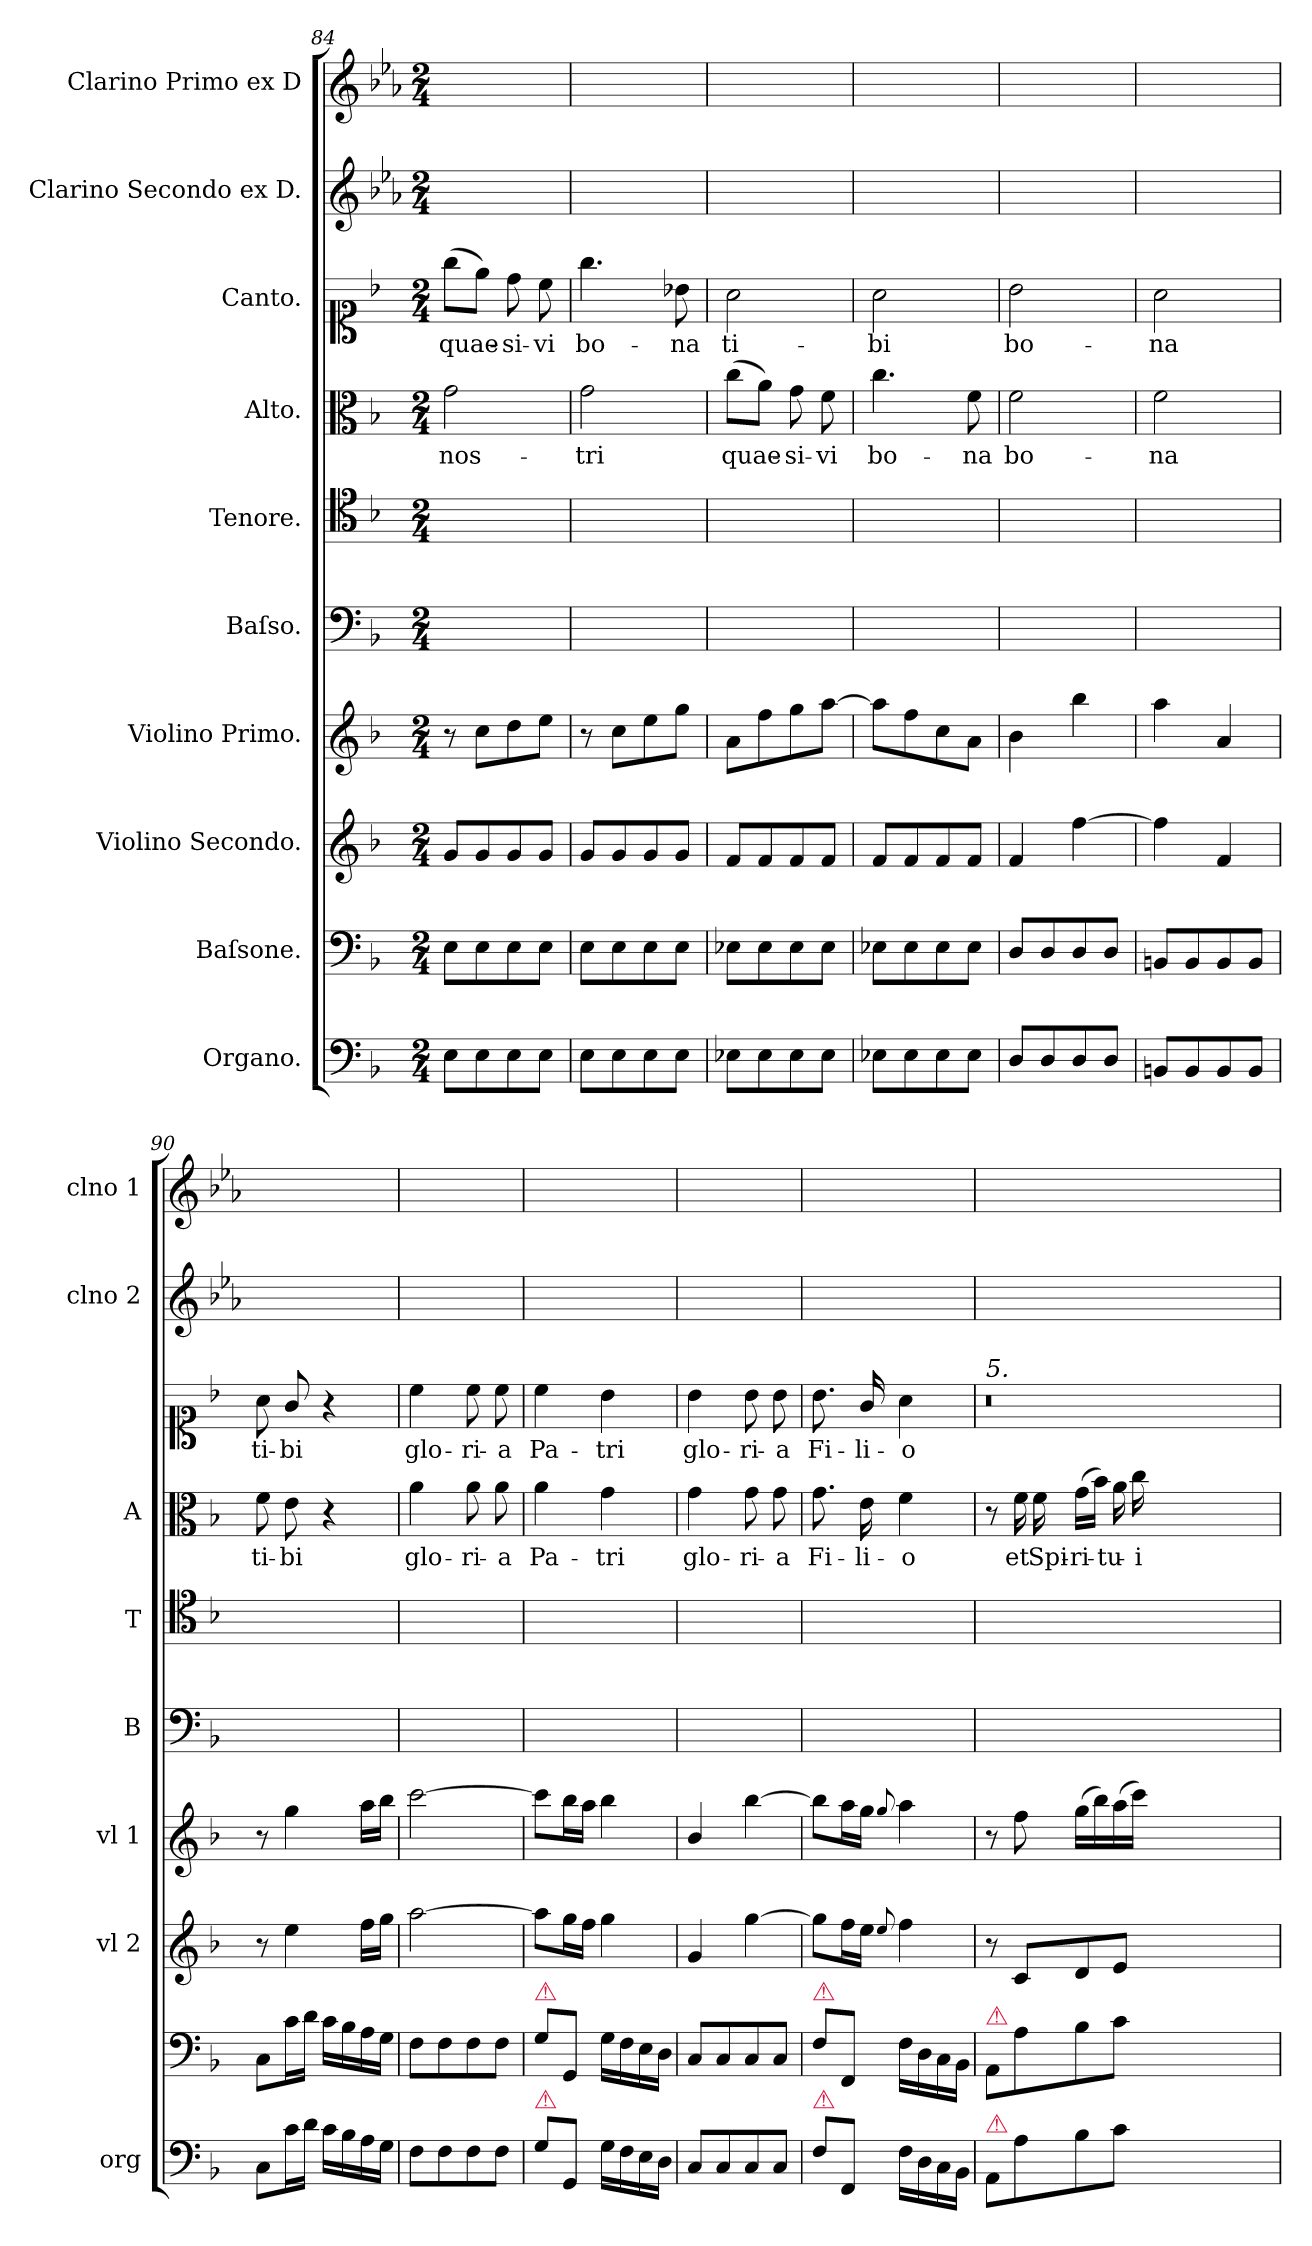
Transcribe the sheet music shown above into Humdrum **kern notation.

**kern	**kern	**kern	**kern	**kern	**kern	**kern	**text	**kern	**text	**kern	**kern
*part10	*part9	*part8	*part7	*part6	*part5	*part4	*part4	*part3	*part3	*part2	*part1
*staff10	*staff9	*staff8	*staff7	*staff6	*staff5	*staff4	*staff4	*staff3	*staff3	*staff2	*staff1
*I"Organo.	*I"Baſsone.	*I"Violino Secondo.	*I"Violino Primo.	*I"Baſso.	*I"Tenore.	*I"Alto.	*	*I"Canto.	*	*I"Clarino Secondo ex D.	*I"Clarino Primo ex D
*I'org	*	*I'vl 2	*I'vl 1	*I'B	*I'T	*I'A	*	*	*	*I'clno 2	*I'clno 1
*clefF4	*clefF4	*clefG2	*clefG2	*clefF4	*clefC4	*clefC3	*	*clefC1	*	*clefG2	*clefG2
*	*	*	*	*	*	*	*	*	*	*ITrd-1c-2	*ITrd-1c-2
*k[b-]	*k[b-]	*k[b-]	*k[b-]	*k[b-]	*k[b-]	*k[b-]	*	*k[b-]	*	*k[b-]	*k[b-]
*F:	*F:	*F:	*F:	*F:	*F:	*F:	*	*F:	*	*F:	*F:
*M2/4	*M2/4	*M2/4	*M2/4	*M2/4	*M2/4	*M2/4	*	*M2/4	*	*M2/4	*M2/4
=84	=84	=84	=84	=84	=84	=84	=84	=84	=84	=84	=84
8E\L	8E\L	8g/L	8r	2ryy	2ryy	2g\	nos-	(8gg\L	quae-	2ryy	2ryy
8E\	8E\	8g/	8cc\L	.	.	.	.	8ee\J)	.	.	.
8E\	8E\	8g/	8dd\	.	.	.	.	8dd\	-si-	.	.
8E\J	8E\J	8g/J	8ee\J	.	.	.	.	8cc\	-vi	.	.
=85	=85	=85	=85	=85	=85	=85	=85	=85	=85	=85	=85
8E\L	8E\L	8g/L	8r	2ryy	2ryy	2g\	-tri	4.gg\	bo-	2ryy	2ryy
8E\	8E\	8g/	8cc\L	.	.	.	.	.	.	.	.
8E\	8E\	8g/	8ee\	.	.	.	.	.	.	.	.
8E\J	8E\J	8g/J	8gg\J	.	.	.	.	8b-X\	-na	.	.
=86	=86	=86	=86	=86	=86	=86	=86	=86	=86	=86	=86
8E-X\L	8E-X\L	8f/L	8a\L	2ryy	2ryy	(8cc\L	quae-	2a\	ti-	2ryy	2ryy
8E-\	8E-\	8f/	8ff\	.	.	8a\J)	.	.	.	.	.
8E-\	8E-\	8f/	8gg\	.	.	8g\	-si-	.	.	.	.
8E-\J	8E-\J	8f/J	[8aa\J	.	.	8f\	-vi	.	.	.	.
=87	=87	=87	=87	=87	=87	=87	=87	=87	=87	=87	=87
8E-X\L	8E-X\L	8f/L	8aa\L]	2ryy	2ryy	4.cc\	bo-	2a\	-bi	2ryy	2ryy
8E-\	8E-\	8f/	8ff\	.	.	.	.	.	.	.	.
8E-\	8E-\	8f/	8cc\	.	.	.	.	.	.	.	.
8E-\J	8E-\J	8f/J	8a\J	.	.	8f\	-na	.	.	.	.
=88	=88	=88	=88	=88	=88	=88	=88	=88	=88	=88	=88
!	!	!	!	!	!	!	!LO:LY:i	!	!	!	!
8D/L	8D/L	4f/	4b-\	2ryy	2ryy	2f\	bo-	2b-\	bo-	2ryy	2ryy
8D/	8D/	.	.	.	.	.	.	.	.	.	.
8D/	8D/	[4ff\	4bb-\	.	.	.	.	.	.	.	.
8D/J	8D/J	.	.	.	.	.	.	.	.	.	.
=89	=89	=89	=89	=89	=89	=89	=89	=89	=89	=89	=89
!	!	!	!	!	!	!	!LO:LY:i	!	!	!	!
8BBn/L	8BBn/L	4ff\]	4aa\	2ryy	2ryy	2f\	-na	2a\	-na	2ryy	2ryy
8BB/	8BB/	.	.	.	.	.	.	.	.	.	.
8BB/	8BB/	4f/	4a/	.	.	.	.	.	.	.	.
8BB/J	8BB/J	.	.	.	.	.	.	.	.	.	.
=90	=90	=90	=90	=90	=90	=90	=90	=90	=90	=90	=90
8C\L	8C\L	8r	8r	2ryy	2ryy	8f\	ti-	8a\	ti-	2ryy	2ryy
16c\L	16c\L	4ee\	4gg\	.	.	8e\	-bi	8g/	-bi	.	.
16d\JJ	16d\JJ	.	.	.	.	.	.	.	.	.	.
16c\LL	16c\LL	.	.	.	.	4r	.	4r	.	.	.
16B-\	16B-\	.	.	.	.	.	.	.	.	.	.
16A\	16A\	16ff\LL	16aa\LL	.	.	.	.	.	.	.	.
16G\JJ	16G\JJ	16gg\JJ	16bb-\JJ	.	.	.	.	.	.	.	.
=91	=91	=91	=91	=91	=91	=91	=91	=91	=91	=91	=91
8F\L	8F\L	[2aa\	[2ccc\	2ryy	2ryy	4a\	glo-	4cc\	glo-	2ryy	2ryy
8F\	8F\	.	.	.	.	.	.	.	.	.	.
8F\	8F\	.	.	.	.	8a\	-ri-	8cc\	-ri-	.	.
8F\J	8F\J	.	.	.	.	8a\	-a	8cc\	-a	.	.
=92	=92	=92	=92	=92	=92	=92	=92	=92	=92	=92	=92
!	!LO:TX:a:color=crimson:t=⚠	!	!	!	!	!	!	!	!	!	!
!LO:TX:a:color=crimson:t=⚠	!	!	!	!	!	!	!	!	!	!	!
8G\L	8G\L	8aa\L]	8ccc\L]	2ryy	2ryy	4a\	Pa-	4cc\	Pa-	2ryy	2ryy
8GG/J	8GG/J	16gg\L	16bb-\L	.	.	.	.	.	.	.	.
.	.	16ff\JJ	16aa\JJ	.	.	.	.	.	.	.	.
16G\LL	16G\LL	4gg\	4bb-\	.	.	4g\	-tri	4b-\	-tri	.	.
16F\	16F\	.	.	.	.	.	.	.	.	.	.
16E\	16E\	.	.	.	.	.	.	.	.	.	.
16D\JJ	16D\JJ	.	.	.	.	.	.	.	.	.	.
=93	=93	=93	=93	=93	=93	=93	=93	=93	=93	=93	=93
8C/L	8C/L	4g/	4b-/	2ryy	2ryy	4g\	glo-	4b-\	glo-	2ryy	2ryy
8C/	8C/	.	.	.	.	.	.	.	.	.	.
8C/	8C/	[4gg\	[4bb-\	.	.	8g\	-ri-	8b-\	-ri-	.	.
8C/J	8C/J	.	.	.	.	8g\	-a	8b-\	-a	.	.
=94	=94	=94	=94	=94	=94	=94	=94	=94	=94	=94	=94
!	!LO:TX:a:color=crimson:t=⚠	!	!	!	!	!	!	!	!	!	!
!LO:TX:a:color=crimson:t=⚠	!	!	!	!	!	!	!	!	!	!	!
8F\L	8F\L	8gg\L]	8bb-\L]	2ryy	2ryy	8.g\	Fi-	8.b-\	Fi-	2ryy	2ryy
8FF/J	8FF/J	16ff\L	16aa\L	.	.	.	.	.	.	.	.
.	.	16ee\JJ	16gg\JJ	.	.	16e\	-li-	16g/	-li-	.	.
.	.	8qqee/	8qqgg/	.	.	.	.	.	.	.	.
16F\LL	16F\LL	4ff\	4aa\	.	.	4f\	-o	4a\	-o	.	.
16D\	16D\	.	.	.	.	.	.	.	.	.	.
16C\	16C\	.	.	.	.	.	.	.	.	.	.
16BB-\JJ	16BB-\JJ	.	.	.	.	.	.	.	.	.	.
=95	=95	=95	=95	=95	=95	=95	=95	=95	=95	=95	=95
!	!	!	!	!	!	!	!	!LO:TX:a:i:t=5.	!	!	!
!	!LO:TX:a:color=crimson:t=⚠	!	!	!	!	!	!	!	!	!	!
!LO:TX:a:color=crimson:t=⚠	!	!	!	!	!	!	!	!	!	!	!
8AA/L	8AA/L	8r	8r	2ryy	2ryy	8r	.	0r	.	2ryy	2ryy
8A\	8A\	8c/L	8ff\	.	.	16f\	et	.	.	.	.
.	.	.	.	.	.	16f\	Spi-	.	.	.	.
8B-\	8B-\	8d/	(16gg\LL	.	.	(16g\LL	-ri-	.	.	.	.
.	.	.	16bb-\)	.	.	16b-\JJ)	.	.	.	.	.
8c\J	8c\J	8e/J	(16aa\	.	.	16a\	-tu-	.	.	.	.
.	.	.	16ccc\JJ)	.	.	16cc\	-i	.	.	.	.
1.ryy	1.ryy	1.ryy	1.ryy	1.ryy	1.ryy	1.ryy	.	.	.	1.ryy	1.ryy
=	=	=	=	=	=	=	=	=	=	=	=
*-	*-	*-	*-	*-	*-	*-	*-	*-	*-	*-	*-
